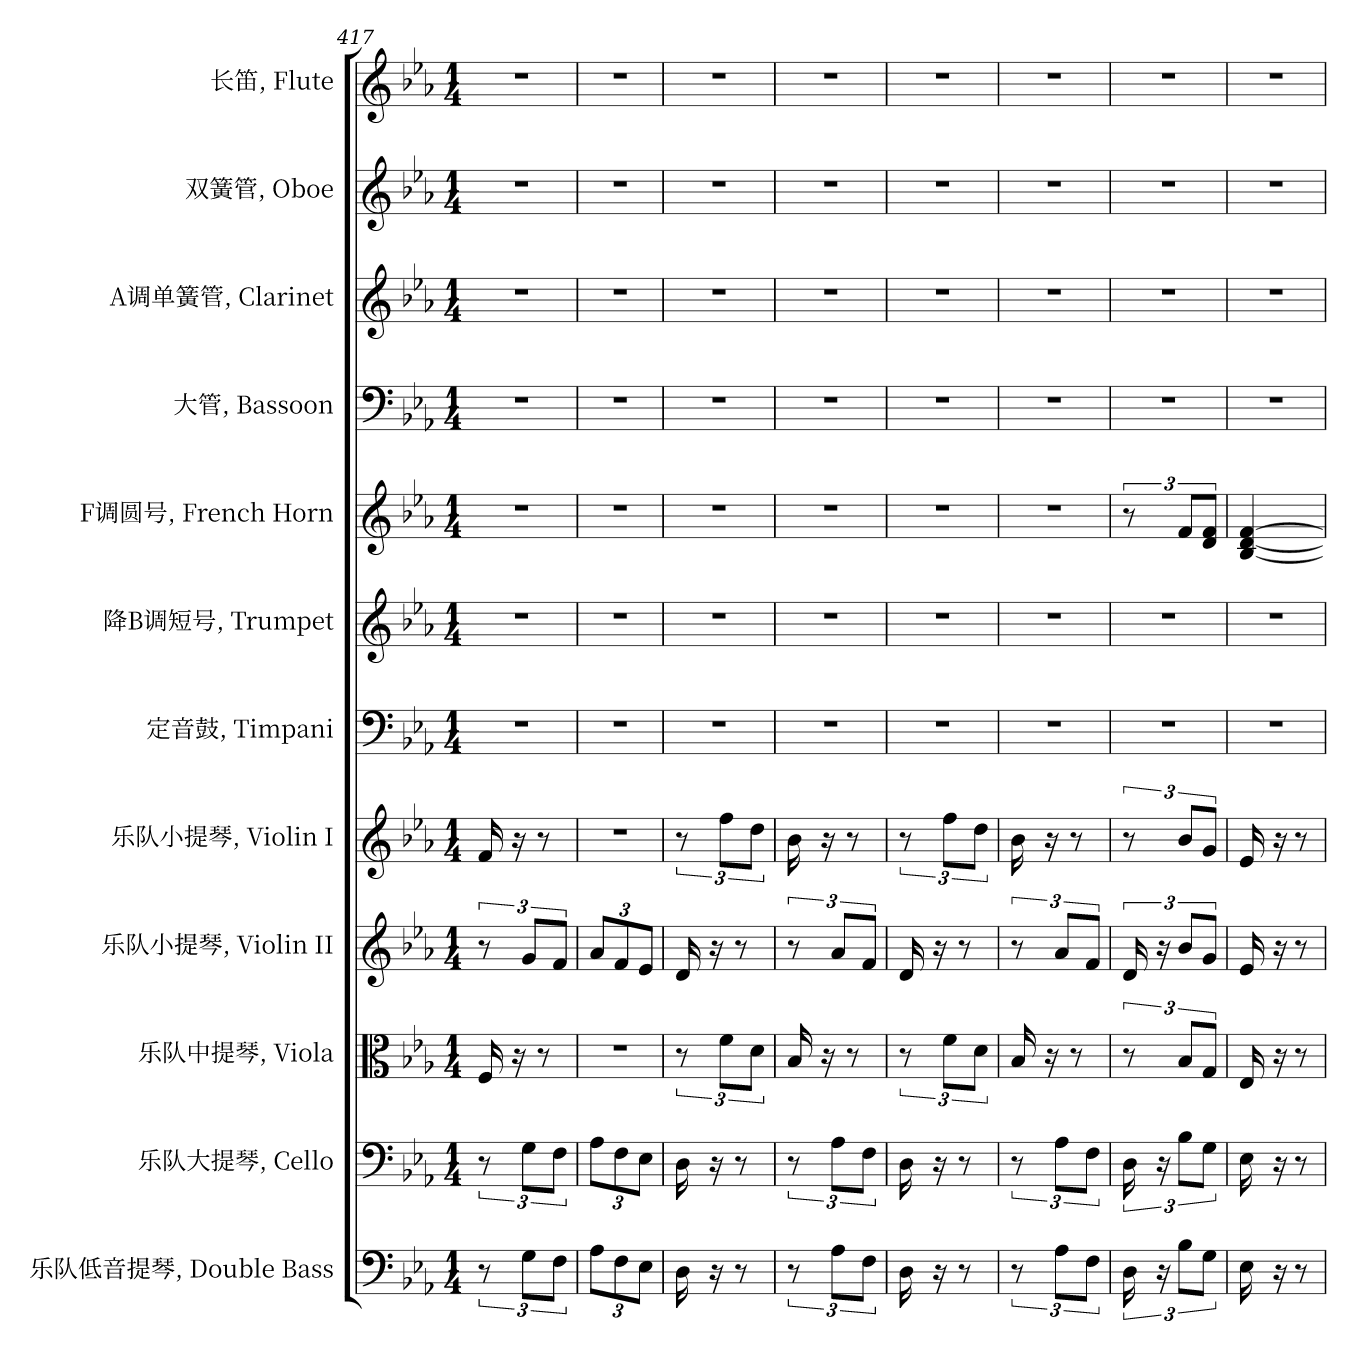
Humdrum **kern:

**kern	**kern	**kern	**kern	**kern	**kern	**kern	**kern	**kern	**kern	**kern	**kern
*part12	*part11	*part10	*part9	*part8	*part7	*part6	*part5	*part4	*part3	*part2	*part1
*staff12	*staff11	*staff10	*staff9	*staff8	*staff7	*staff6	*staff5	*staff4	*staff3	*staff2	*staff1
*I"乐队低音提琴, Double Bass	*I"乐队大提琴, Cello	*I"乐队中提琴, Viola	*I"乐队小提琴, Violin II	*I"乐队小提琴, Violin I	*I"定音鼓, Timpani	*I"降B调短号, Trumpet	*I"F调圆号, French Horn	*I"大管, Bassoon	*I"A调单簧管, Clarinet	*I"双簧管, Oboe	*I"长笛, Flute
*	*	*	*	*	*I'Timp.	*	*I'F Hn.	*I'Bsn.	*I'A Cl.	*I'Ob.	*I'Fl.
!!LO:PB:g=z
*clefF4	*clefF4	*clefC3	*clefG2	*clefG2	*clefF4	*clefG2	*clefG2	*clefF4	*clefG2	*clefG2	*clefG2
*ITrd7c12	*	*	*	*	*	*ITrd1c2	*ITrd4c7	*	*ITrd2c3	*	*
*k[b-e-a-]	*k[b-e-a-]	*k[b-e-a-]	*k[b-e-a-]	*k[b-e-a-]	*k[b-e-a-]	*k[b-e-a-d-g-]	*k[b-e-a-d-]	*k[b-e-a-]	*k[]	*k[b-e-a-]	*k[b-e-a-]
*M1/4	*M1/4	*M1/4	*M1/4	*M1/4	*M1/4	*M1/4	*M1/4	*M1/4	*M1/4	*M1/4	*M1/4
=417	=417	=417	=417	=417	=417	=417	=417	=417	=417	=417	=417
12r	12r	16F/	12r	16f/	4r	4r	4r	4r	4r	4r	4r
.	.	16r	.	16r	.	.	.	.	.	.	.
12GG\L	12G\L	.	12g/L	.	.	.	.	.	.	.	.
.	.	8r	.	8r	.	.	.	.	.	.	.
12FF\J	12F\J	.	12f/J	.	.	.	.	.	.	.	.
=418	=418	=418	=418	=418	=418	=418	=418	=418	=418	=418	=418
*Xbrackettup	*Xbrackettup	*	*Xbrackettup	*	*	*	*	*	*	*	*
12AA-\L	12A-\L	4r	12a-/L	4r	4r	4r	4r	4r	4r	4r	4r
12FF\	12F\	.	12f/	.	.	.	.	.	.	.	.
12EE-\J	12E-\J	.	12e-/J	.	.	.	.	.	.	.	.
=419	=419	=419	=419	=419	=419	=419	=419	=419	=419	=419	=419
16DD\	16D\	12r	16d/	12r	4r	4r	4r	4r	4r	4r	4r
16r	16r	.	16r	.	.	.	.	.	.	.	.
.	.	12f\L	.	12ff\L	.	.	.	.	.	.	.
8r	8r	.	8r	.	.	.	.	.	.	.	.
.	.	12d\J	.	12dd\J	.	.	.	.	.	.	.
=420	=420	=420	=420	=420	=420	=420	=420	=420	=420	=420	=420
*brackettup	*brackettup	*	*brackettup	*	*	*	*	*	*	*	*
12r	12r	16B-/	12r	16b-\	4r	4r	4r	4r	4r	4r	4r
.	.	16r	.	16r	.	.	.	.	.	.	.
12AA-\L	12A-\L	.	12a-/L	.	.	.	.	.	.	.	.
.	.	8r	.	8r	.	.	.	.	.	.	.
12FF\J	12F\J	.	12f/J	.	.	.	.	.	.	.	.
=421	=421	=421	=421	=421	=421	=421	=421	=421	=421	=421	=421
16DD\	16D\	12r	16d/	12r	4r	4r	4r	4r	4r	4r	4r
16r	16r	.	16r	.	.	.	.	.	.	.	.
.	.	12f\L	.	12ff\L	.	.	.	.	.	.	.
8r	8r	.	8r	.	.	.	.	.	.	.	.
.	.	12d\J	.	12dd\J	.	.	.	.	.	.	.
=422	=422	=422	=422	=422	=422	=422	=422	=422	=422	=422	=422
12r	12r	16B-/	12r	16b-\	4r	4r	4r	4r	4r	4r	4r
.	.	16r	.	16r	.	.	.	.	.	.	.
12AA-\L	12A-\L	.	12a-/L	.	.	.	.	.	.	.	.
.	.	8r	.	8r	.	.	.	.	.	.	.
12FF\J	12F\J	.	12f/J	.	.	.	.	.	.	.	.
=423	=423	=423	=423	=423	=423	=423	=423	=423	=423	=423	=423
24DD\	24D\	12r	24d/	12r	4r	4r	12r	4r	4r	4r	4r
24r	24r	.	24r	.	.	.	.	.	.	.	.
12BB-\L	12B-\L	12B-/L	12b-/L	12b-/L	.	.	12B-/L	.	.	.	.
12GG\J	12G\J	12G/J	12g/J	12g/J	.	.	12G/ 12B-/J	.	.	.	.
=424	=424	=424	=424	=424	=424	=424	=424	=424	=424	=424	=424
16EE-\	16E-\	16E-/	16e-/	16e-/	4r	4r	[4E-/ [4G/ [4B-/	4r	4r	4r	4r
16r	16r	16r	16r	16r	.	.	.	.	.	.	.
8r	8r	8r	8r	8r	.	.	.	.	.	.	.
=	=	=	=	=	=	=	=	=	=	=	=
*-	*-	*-	*-	*-	*-	*-	*-	*-	*-	*-	*-
